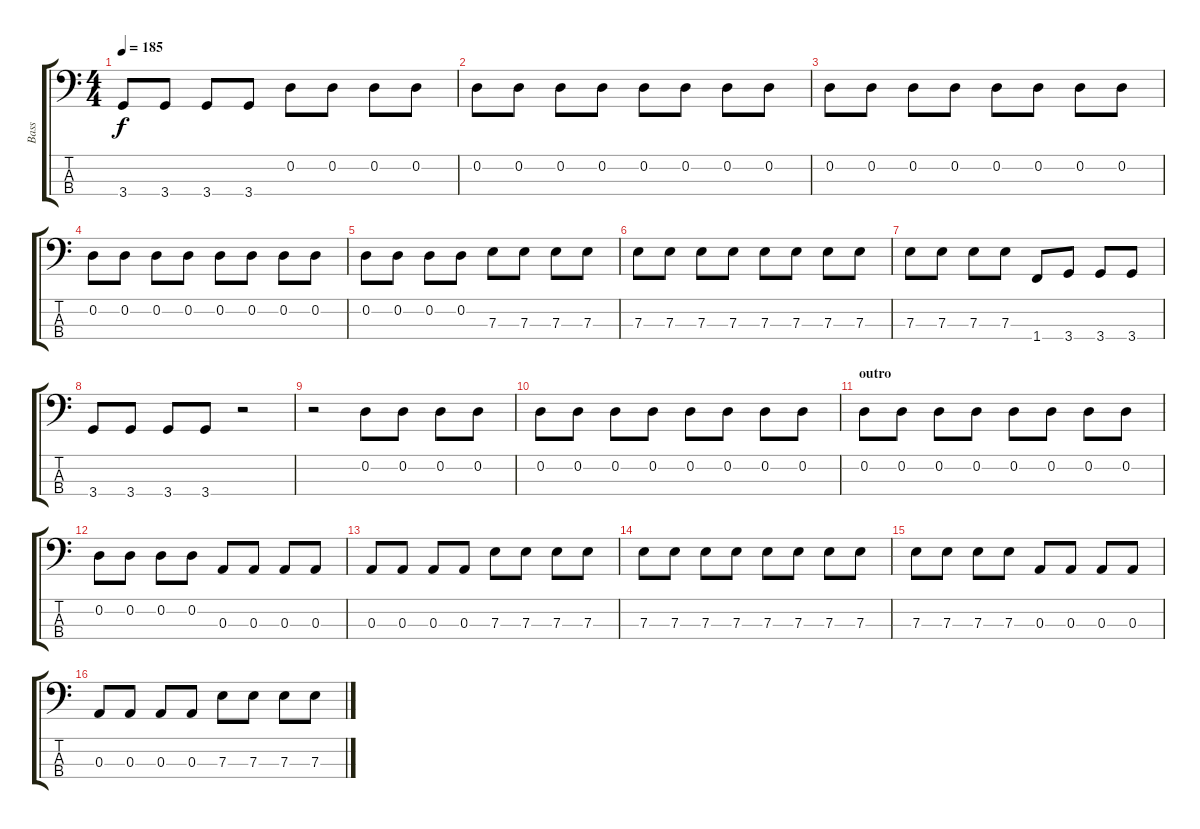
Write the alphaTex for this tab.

\track ("Bass" "Bass") {instrument electricbasspick}
\staff {score tabs}
\tuning (G2 D2 A1 E1) {hide}
\ts (4 4)
\tempo 185
\clef f4
\ks c
3.4.8{dy f} 3.4.8 3.4.8 3.4.8 0.2.8 0.2.8 0.2.8 0.2.8 |
0.2.8 0.2.8 0.2.8 0.2.8 0.2.8 0.2.8 0.2.8 0.2.8 |
0.2.8 0.2.8 0.2.8 0.2.8 0.2.8 0.2.8 0.2.8 0.2.8 |
0.2.8 0.2.8 0.2.8 0.2.8 0.2.8 0.2.8 0.2.8 0.2.8 |
0.2.8 0.2.8 0.2.8 0.2.8 7.3.8 7.3.8 7.3.8 7.3.8 |
7.3.8 7.3.8 7.3.8 7.3.8 7.3.8 7.3.8 7.3.8 7.3.8 |
7.3.8 7.3.8 7.3.8 7.3.8 1.4.8 3.4.8 3.4.8 3.4.8 |
3.4.8 3.4.8 3.4.8 3.4.8 r.2 |
r.2 0.2.8 0.2.8 0.2.8 0.2.8 |
0.2.8 0.2.8 0.2.8 0.2.8 0.2.8 0.2.8 0.2.8 0.2.8 |
\section ("" "outro")
0.2.8 0.2.8 0.2.8 0.2.8 0.2.8 0.2.8 0.2.8 0.2.8 |
0.2.8 0.2.8 0.2.8 0.2.8 0.3.8 0.3.8 0.3.8 0.3.8 |
0.3.8 0.3.8 0.3.8 0.3.8 7.3.8 7.3.8 7.3.8 7.3.8 |
7.3.8 7.3.8 7.3.8 7.3.8 7.3.8 7.3.8 7.3.8 7.3.8 |
7.3.8 7.3.8 7.3.8 7.3.8 0.3.8 0.3.8 0.3.8 0.3.8 |
0.3.8 0.3.8 0.3.8 0.3.8 7.3.8 7.3.8 7.3.8 7.3.8
